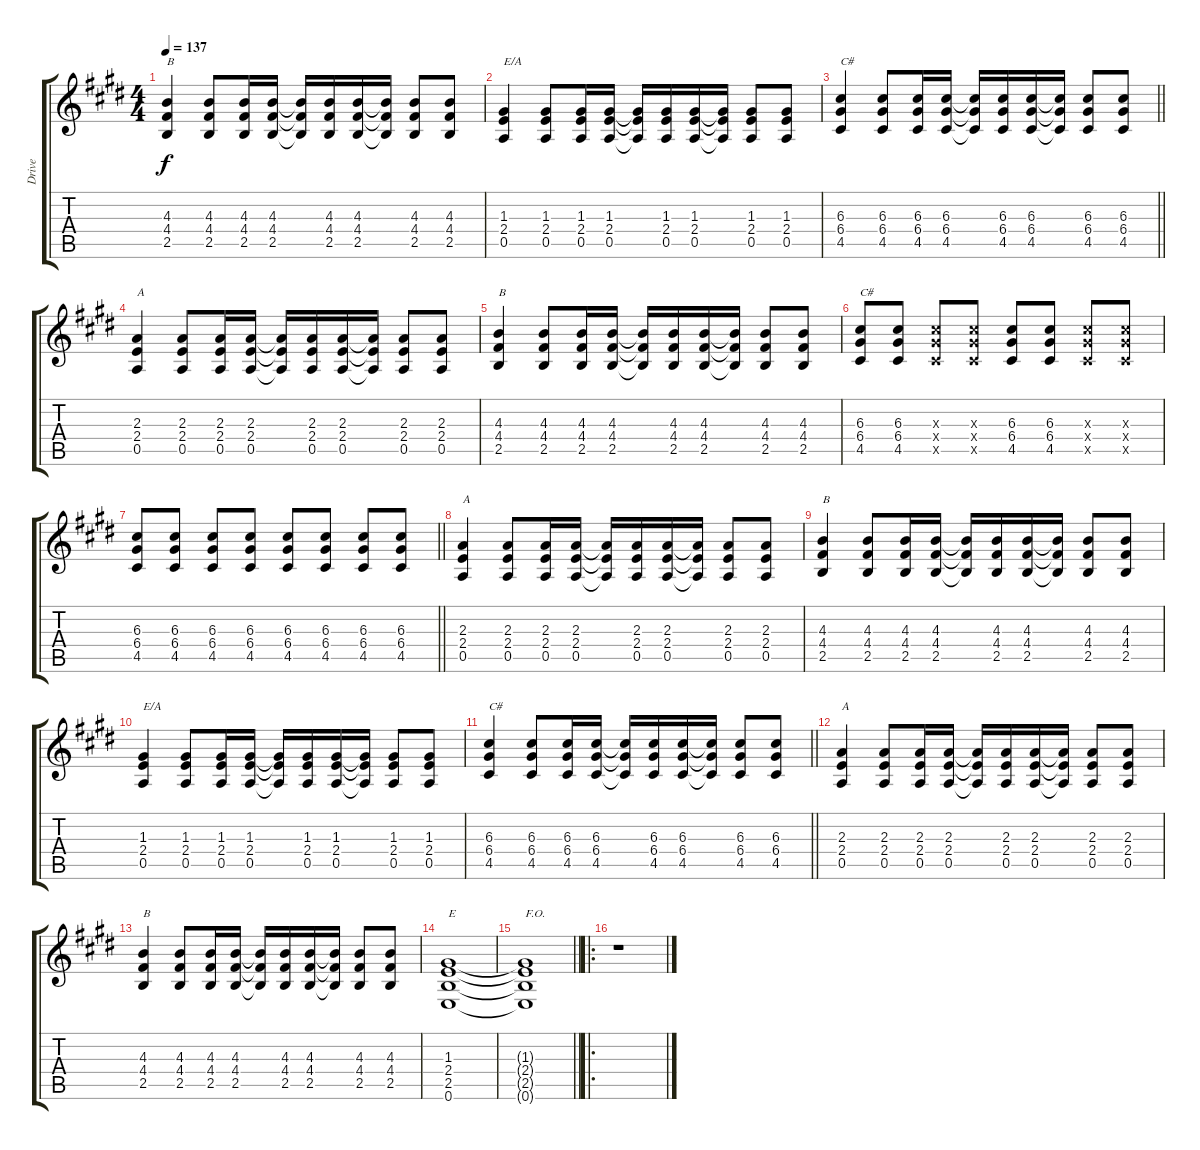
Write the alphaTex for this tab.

\track ("Drive" "Drive") {instrument distortionguitar}
\staff {score tabs}
\tuning (E4 B3 G3 D3 A2 E2) {hide}
\ts (4 4)
\tempo 137
\clef g2
\ks e
(4.3 4.4 2.5).4{txt "B" dy f} (4.3 4.4 2.5).8 (4.3 4.4 2.5).16 (4.3 4.4 2.5).16 (4.3{t} 4.4{t} 2.5{t}).16 (4.3 4.4 2.5).16 (4.3 4.4 2.5).16 (4.3{t} 4.4{t} 2.5{t}).16 (4.3 4.4 2.5).8 (4.3 4.4 2.5).8 |
(1.3 2.4 0.5).4{txt "E/A"} (1.3 2.4 0.5).8 (1.3 2.4 0.5).16 (1.3 2.4 0.5).16 (1.3{t} 2.4{t} 0.5{t}).16 (1.3 2.4 0.5).16 (1.3 2.4 0.5).16 (1.3{t} 2.4{t} 0.5{t}).16 (1.3 2.4 0.5).8 (1.3 2.4 0.5).8 |
\barLineRight lightlight
(6.3 6.4 4.5).4{txt "C#"} (6.3 6.4 4.5).8 (6.3 6.4 4.5).16 (6.3 6.4 4.5).16 (6.3{t} 6.4{t} 4.5{t}).16 (6.3 6.4 4.5).16 (6.3 6.4 4.5).16 (6.3{t} 6.4{t} 4.5{t}).16 (6.3 6.4 4.5).8 (6.3 6.4 4.5).8 |
(2.3 2.4 0.5).4{txt "A"} (2.3 2.4 0.5).8 (2.3 2.4 0.5).16 (2.3 2.4 0.5).16 (2.3{t} 2.4{t} 0.5{t}).16 (2.3 2.4 0.5).16 (2.3 2.4 0.5).16 (2.3{t} 2.4{t} 0.5{t}).16 (2.3 2.4 0.5).8 (2.3 2.4 0.5).8 |
(4.3 4.4 2.5).4{txt "B"} (4.3 4.4 2.5).8 (4.3 4.4 2.5).16 (4.3 4.4 2.5).16 (4.3{t} 4.4{t} 2.5{t}).16 (4.3 4.4 2.5).16 (4.3 4.4 2.5).16 (4.3{t} 4.4{t} 2.5{t}).16 (4.3 4.4 2.5).8 (4.3 4.4 2.5).8 |
(6.3 6.4 4.5).8{txt "C#"} (6.3 6.4 4.5).8 (6.3{x} 6.4{x} 4.5{x}).8 (6.3{x} 6.4{x} 4.5{x}).8 (6.3 6.4 4.5).8 (6.3 6.4 4.5).8 (6.3{x} 6.4{x} 4.5{x}).8 (6.3{x} 6.4{x} 4.5{x}).8 |
\barLineRight lightlight
(6.3 6.4 4.5).8 (6.3 6.4 4.5).8 (6.3 6.4 4.5).8 (6.3 6.4 4.5).8 (6.3 6.4 4.5).8 (6.3 6.4 4.5).8 (6.3 6.4 4.5).8 (6.3 6.4 4.5).8 |
(2.3 2.4 0.5).4{txt "A"} (2.3 2.4 0.5).8 (2.3 2.4 0.5).16 (2.3 2.4 0.5).16 (2.3{t} 2.4{t} 0.5{t}).16 (2.3 2.4 0.5).16 (2.3 2.4 0.5).16 (2.3{t} 2.4{t} 0.5{t}).16 (2.3 2.4 0.5).8 (2.3 2.4 0.5).8 |
(4.3 4.4 2.5).4{txt "B"} (4.3 4.4 2.5).8 (4.3 4.4 2.5).16 (4.3 4.4 2.5).16 (4.3{t} 4.4{t} 2.5{t}).16 (4.3 4.4 2.5).16 (4.3 4.4 2.5).16 (4.3{t} 4.4{t} 2.5{t}).16 (4.3 4.4 2.5).8 (4.3 4.4 2.5).8 |
(1.3 2.4 0.5).4{txt "E/A"} (1.3 2.4 0.5).8 (1.3 2.4 0.5).16 (1.3 2.4 0.5).16 (1.3{t} 2.4{t} 0.5{t}).16 (1.3 2.4 0.5).16 (1.3 2.4 0.5).16 (1.3{t} 2.4{t} 0.5{t}).16 (1.3 2.4 0.5).8 (1.3 2.4 0.5).8 |
\barLineRight lightlight
(6.3 6.4 4.5).4{txt "C#"} (6.3 6.4 4.5).8 (6.3 6.4 4.5).16 (6.3 6.4 4.5).16 (6.3{t} 6.4{t} 4.5{t}).16 (6.3 6.4 4.5).16 (6.3 6.4 4.5).16 (6.3{t} 6.4{t} 4.5{t}).16 (6.3 6.4 4.5).8 (6.3 6.4 4.5).8 |
(2.3 2.4 0.5).4{txt "A"} (2.3 2.4 0.5).8 (2.3 2.4 0.5).16 (2.3 2.4 0.5).16 (2.3{t} 2.4{t} 0.5{t}).16 (2.3 2.4 0.5).16 (2.3 2.4 0.5).16 (2.3{t} 2.4{t} 0.5{t}).16 (2.3 2.4 0.5).8 (2.3 2.4 0.5).8 |
(4.3 4.4 2.5).4{txt "B"} (4.3 4.4 2.5).8 (4.3 4.4 2.5).16 (4.3 4.4 2.5).16 (4.3{t} 4.4{t} 2.5{t}).16 (4.3 4.4 2.5).16 (4.3 4.4 2.5).16 (4.3{t} 4.4{t} 2.5{t}).16 (4.3 4.4 2.5).8 (4.3 4.4 2.5).8 |
(1.3 2.4 2.5 0.6).1{txt "E"} |
\barLineRight lightlight
(1.3{t} 2.4{t} 2.5{t} 0.6{t}).1{txt "F.O." volume 13} |
\ro
r.1{volume 0}
